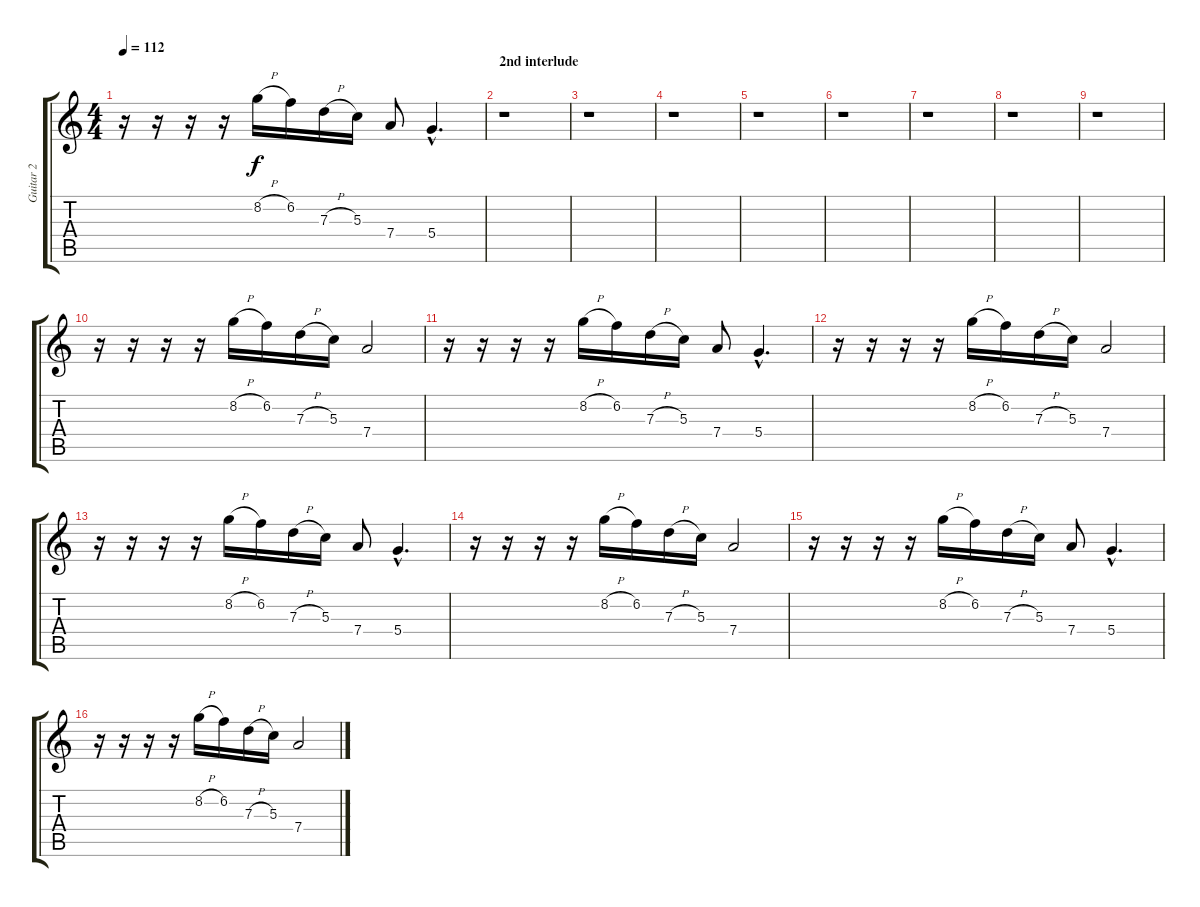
\track ("Guitar 2" "Guitar 2") {instrument overdrivenguitar}
\staff {score tabs}
\tuning (E4 B3 G3 D3 A2 E2) {hide}
\ts (4 4)
\tempo 112
\clef g2
\ks c
r.16{dy f} r.16 r.16 r.16 8.2{h}.16 6.2.16 7.3{h}.16 5.3.16 7.4.8 5.4{hac}.4{d} |
\section ("" "2nd interlude")
r.1 |
r.1 |
r.1 |
r.1 |
r.1 |
r.1 |
r.1 |
r.1 |
r.16 r.16 r.16 r.16 8.2{h}.16 6.2.16 7.3{h}.16 5.3.16 7.4.2 |
r.16 r.16 r.16 r.16 8.2{h}.16 6.2.16 7.3{h}.16 5.3.16 7.4.8 5.4{hac}.4{d} |
r.16 r.16 r.16 r.16 8.2{h}.16 6.2.16 7.3{h}.16 5.3.16 7.4.2 |
r.16 r.16 r.16 r.16 8.2{h}.16 6.2.16 7.3{h}.16 5.3.16 7.4.8 5.4{hac}.4{d} |
r.16 r.16 r.16 r.16 8.2{h}.16 6.2.16 7.3{h}.16 5.3.16 7.4.2 |
r.16 r.16 r.16 r.16 8.2{h}.16 6.2.16 7.3{h}.16 5.3.16 7.4.8 5.4{hac}.4{d} |
r.16 r.16 r.16 r.16 8.2{h}.16 6.2.16 7.3{h}.16 5.3.16 7.4.2
